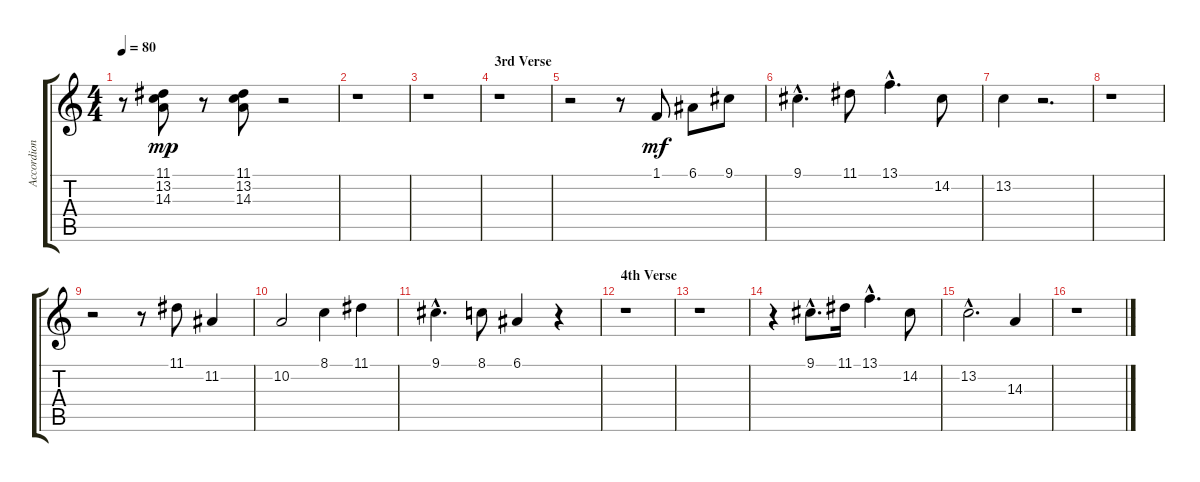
\track ("Accordion" "Accordion") {instrument accordion}
\staff {score tabs}
\tuning (E4 B3 G3 D3 A2 E2) {hide}
\ts (4 4)
\tempo 80
\clef g2
\ks c
r.8{dy mf} (11.1 13.2 14.3).8{dy mp} r.8 (11.1 13.2 14.3).8 r.2 |
r.1 |
r.1 |
\section ("" "3rd Verse")
r.1 |
r.2 r.8 1.1.8{dy mf} 6.1.8 9.1.8 |
9.1{hac}.4{d} 11.1.8 13.1{hac}.4{d} 14.2.8 |
13.2.4 r.2{d} |
r.1 |
r.2 r.8 11.1.8 11.2.4 |
10.2.2 8.1.4 11.1.4 |
9.1{hac}.4{d} 8.1.8 6.1.4 r.4 |
\section ("" "4th Verse")
r.1 |
r.1 |
r.4 9.1{hac}.8{d} 11.1.16 13.1{hac}.4{d} 14.2.8 |
13.2{hac}.2{d} 14.3.4 |
r.1
